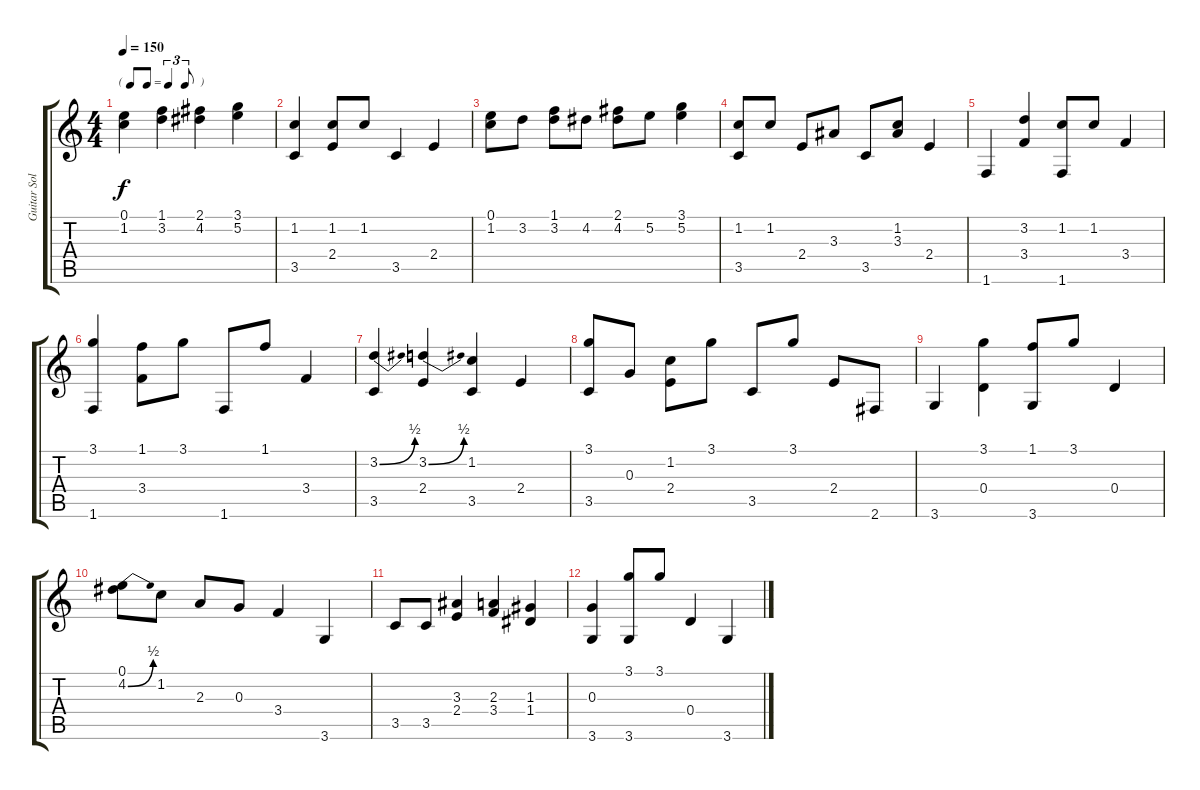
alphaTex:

\track ("Guitar Solo" "Guitar Sol") {instrument acousticguitarsteel}
\staff {score tabs}
\tuning (E4 B3 G3 D3 A2 E2) {hide}
\ts (4 4)
\tf triplet8th
\tempo 150
\clef g2
\ks c
(0.1 1.2).4{dy f instrument acousticguitarsteel} (1.1 3.2).4 (2.1 4.2).4 (3.1 5.2).4 |
(1.2 3.5).4 (1.2 2.4).8 1.2.8 3.5.4 2.4.4 |
(0.1 1.2).8 3.2.8 (1.1 3.2).8 4.2.8 (2.1 4.2).8 5.2.8 (3.1 5.2).4 |
(1.2 3.5).8 1.2.8 2.4.8 3.3.8 3.5.8 (1.2 3.3).8 2.4.4 |
1.6.4 (3.2 3.4).4 (1.2 1.6).8 1.2.8 3.4.4 |
(3.1 1.6).4 (1.1 3.4).8 3.1.8 1.6.8 1.1.8 3.4.4 |
(3.2{be (bend 0 0 60 2)} 3.5).4 (3.2{be (bend 0 0 60 2)} 2.4).4 (1.2 3.5).4 2.4.4 |
(3.1 3.5).8 0.3.8 (1.2 2.4).8 3.1.8 3.5.8 3.1.8 2.4.8 2.6.8 |
3.6.4 (3.1 0.4).4 (1.1 3.6).8 3.1.8 0.4.4 |
(0.1 4.2{be (bend 0 0 60 2)}).8 1.2.8 2.3.8 0.3.8 3.4.4 3.6.4 |
3.5.8 3.5.8 (3.3 2.4).4 (2.3 3.4).4 (1.3 1.4).4 |
(0.3 3.6).4 (3.1 3.6).8 3.1.8 0.4.4 3.6.4
